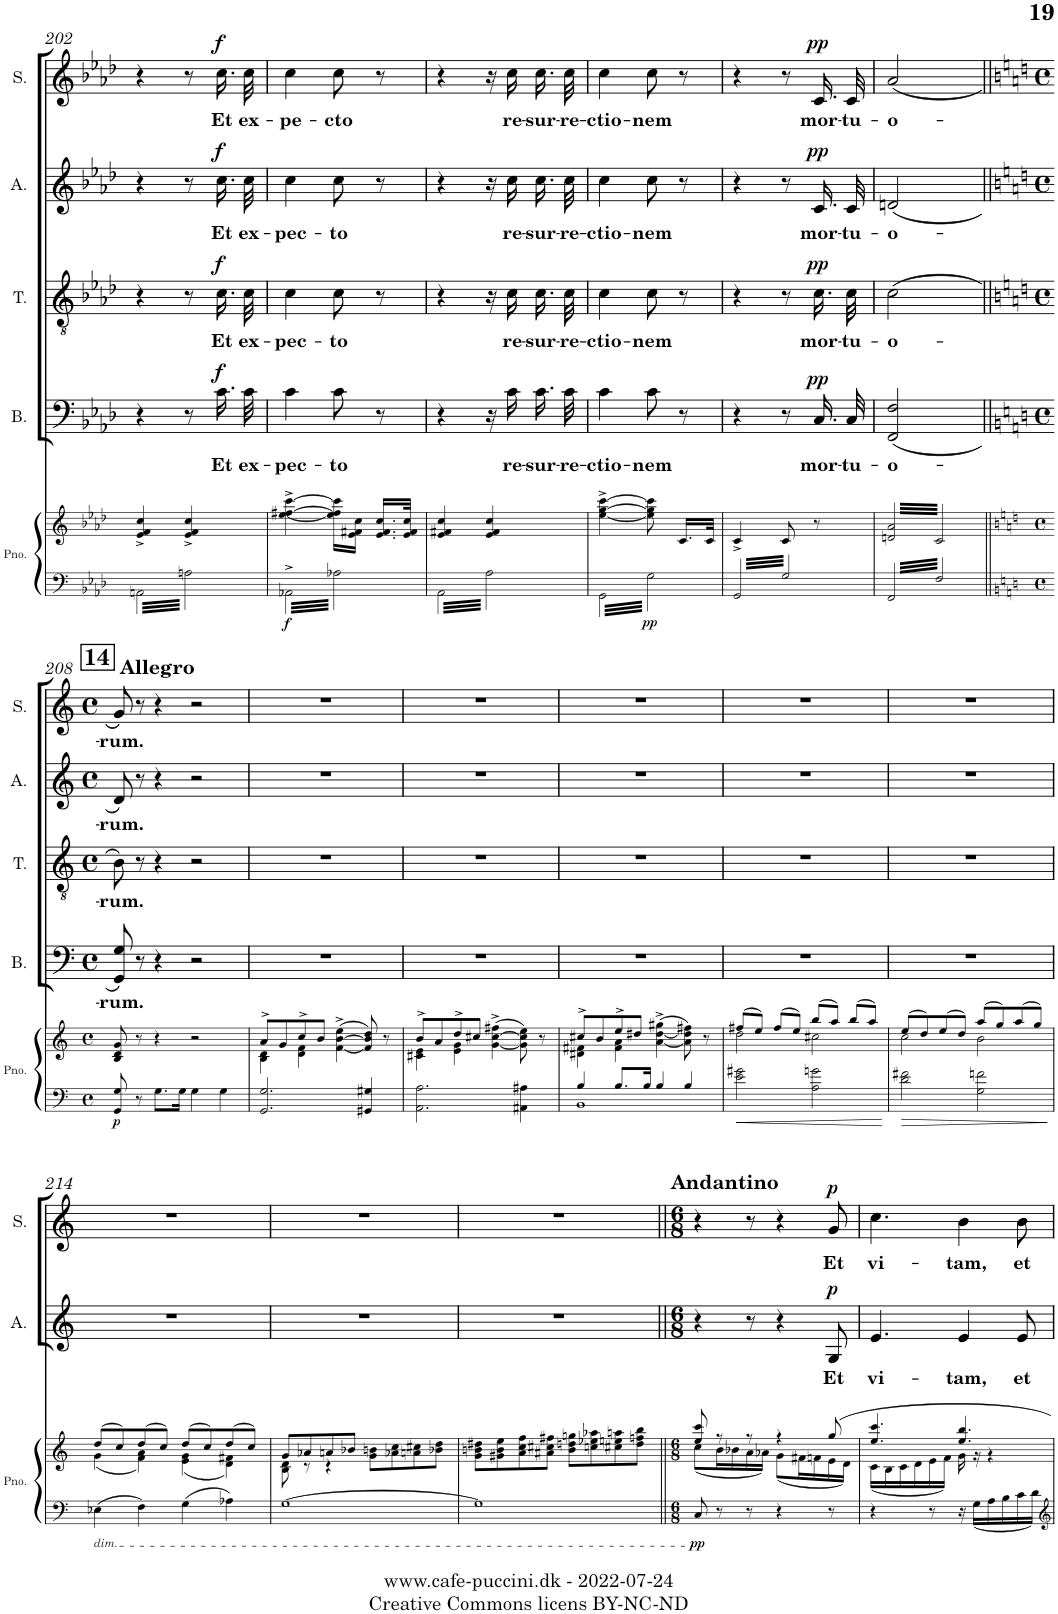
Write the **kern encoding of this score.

**kern	**kern	**dynam	**kern	**text	**dynam	**kern	**text	**dynam	**kern	**text	**dynam	**kern	**text	**dynam
*part5	*part5	*part5	*part4	*part4	*part4	*part3	*part3	*part3	*part2	*part2	*part2	*part1	*part1	*part1
*staff6	*staff5	*staff5/6	*staff4	*staff4	*staff4	*staff3	*staff3	*staff3	*staff2	*staff2	*staff2	*staff1	*staff1	*staff1
*I"Piano	*	*	*I"Bass	*	*	*I"Tenor	*	*	*I"Alto	*	*	*I"Soprano	*	*
*I'Pno.	*	*	*I'B.	*	*	*I'T.	*	*	*I'A.	*	*	*I'S.	*	*
!!LO:PB:g=z
*clefF4	*clefG2	*	*clefF4	*	*	*clefGv2	*	*	*clefG2	*	*	*clefG2	*	*
*k[b-e-a-d-]	*k[b-e-a-d-]	*	*k[b-e-a-d-]	*	*	*k[b-e-a-d-]	*	*	*k[b-e-a-d-]	*	*	*k[b-e-a-d-]	*	*
*M2/4	*M2/4	*	*M2/4	*	*	*M2/4	*	*	*M2/4	*	*	*M2/4	*	*
=202	=202	=202	=202	=202	=202	=202	=202	=202	=202	=202	=202	=202	=202	=202
6.AAn\	4e-/^ 4f/^ 4cc/^	.	4r	.	.	4r	.	.	4r	.	.	4r	.	.
6.An\	4e-/^ 4f/^ 4cc/^	.	8r	.	.	8r	.	.	8r	.	.	8r	.	.
!	!	!	!	!LO:LY:b	!LO:DY:a	!	!LO:LY:b	!LO:DY:a	!	!LO:LY:b	!LO:DY:a	!	!LO:LY:b	!LO:DY:a
.	.	.	16.c\LL	Et	f	16.c\LL	Et	f	16.cc\LL	Et	f	16.cc\LL	Et	f
!	!	!	!	!LO:LY:b	!	!	!LO:LY:b	!	!	!LO:LY:b	!	!	!LO:LY:b	!
.	.	.	32c\JJk	ex-	.	32c\JJk	ex-	.	32cc\JJk	ex-	.	32cc\JJk	ex-	.
=203	=203	=203	=203	=203	=203	=203	=203	=203	=203	=203	=203	=203	=203	=203
!	!	!LO:DY:b=2	!	!LO:LY:b	!	!	!LO:LY:b	!	!	!LO:LY:b	!	!	!LO:LY:b	!
6.AA-X^\	[4ee-\^ [4ff#X\^ [4ccc\^	f	4c\	-pec-	.	4c\	-pec-	.	4cc\	-pec-	.	4cc\	-pe-	.
!	!	!	!	!LO:LY:b	!	!	!LO:LY:b	!	!	!LO:LY:b	!	!	!LO:LY:b	!
6.A-X\	16ee-\] 16ff#\] 16ccc\]LL	.	8c\	-to	.	8c\	-to	.	8cc\	-to	.	8cc\	-cto	.
.	16e-\ 16f#X\ 16cc\JJ	.	.	.	.	.	.	.	.	.	.	.	.	.
.	16.e-/ 16.f#/ 16.cc/LL	.	8r	.	.	8r	.	.	8r	.	.	8r	.	.
.	32e-/ 32f#/ 32cc/JJk	.	.	.	.	.	.	.	.	.	.	.	.	.
=204	=204	=204	=204	=204	=204	=204	=204	=204	=204	=204	=204	=204	=204	=204
6.AA-\	4e-/ 4f#X/ 4cc/	.	4r	.	.	4r	.	.	4r	.	.	4r	.	.
6.A-\	4e-/ 4f#/ 4cc/	.	16r	.	.	16r	.	.	16r	.	.	16r	.	.
!	!	!	!	!LO:LY:b	!	!	!LO:LY:b	!	!	!LO:LY:b	!	!	!LO:LY:b	!
.	.	.	16c\LL	re-	.	16c\LL	re-	.	16cc\LL	re-	.	16cc\LL	re-	.
!	!	!	!	!LO:LY:b	!	!	!LO:LY:b	!	!	!LO:LY:b	!	!	!LO:LY:b	!
.	.	.	16.c\	-sur-	.	16.c\	-sur-	.	16.cc\	-sur-	.	16.cc\	-sur-	.
!	!	!	!	!LO:LY:b	!	!	!LO:LY:b	!	!	!LO:LY:b	!	!	!LO:LY:b	!
.	.	.	32c\JJk	-re-	.	32c\JJk	-re-	.	32cc\JJk	-re-	.	32cc\JJk	-re-	.
=205	=205	=205	=205	=205	=205	=205	=205	=205	=205	=205	=205	=205	=205	=205
!	!	!	!	!LO:LY:b	!	!	!LO:LY:b	!	!	!LO:LY:b	!	!	!LO:LY:b	!
6.GG\	[4ee-\^ [4gg\^ [4ccc\^	.	4c\	-ctio-	.	4c\	-ctio-	.	4cc\	-ctio-	.	4cc\	-ctio-	.
!	!	!LO:DY:b=2	!	!LO:LY:b	!	!	!LO:LY:b	!	!	!LO:LY:b	!	!	!LO:LY:b	!
6.G\	8ee-\] 8gg\] 8ccc\]	pp	8c\	-nem	.	8c\	-nem	.	8cc\	-nem	.	8cc\	-nem	.
.	16.c/LL	.	8r	.	.	8r	.	.	8r	.	.	8r	.	.
.	32c/JJk	.	.	.	.	.	.	.	.	.	.	.	.	.
=206	=206	=206	=206	=206	=206	=206	=206	=206	=206	=206	=206	=206	=206	=206
6.GG/	4c^/	.	4r	.	.	4r	.	.	4r	.	.	4r	.	.
6.G/	8c/	.	8r	.	.	8r	.	.	8r	.	.	8r	.	.
!	!	!	!	!LO:LY:b	!LO:DY:a	!	!LO:LY:b	!LO:DY:a	!	!LO:LY:b	!LO:DY:a	!	!LO:LY:b	!LO:DY:a
.	8r	.	16.C/LL	mor-	pp	16.c\LL	mor-	pp	16.c/LL	mor-	pp	16.c/LL	mor-	pp
!	!	!	!	!LO:LY:b	!	!	!LO:LY:b	!	!	!LO:LY:b	!	!	!LO:LY:b	!
.	.	.	32C/JJk	-tu-	.	32c\JJk	-tu-	.	32c/JJk	-tu-	.	32c/JJk	-tu-	.
=207	=207	=207	=207	=207	=207	=207	=207	=207	=207	=207	=207	=207	=207	=207
!	!	!	!	!LO:LY:b	!	!	!LO:LY:b	!	!	!LO:LY:b	!	!	!LO:LY:b	!
*	*tremolo	*	*	*	*	*	*	*	*	*	*	*	*	*
6.FF/	64dn/ 64a-/LLLL	.	(2FF/ 2F/	-o-	.	(2c\	-o-	.	(2dn/	-o-	.	(2a-/	-o-	.
.	64c/	.	.	.	.	.	.	.	.	.	.	.	.	.
.	64dn/ 64a-/	.	.	.	.	.	.	.	.	.	.	.	.	.
.	64c/	.	.	.	.	.	.	.	.	.	.	.	.	.
.	64dn/ 64a-/	.	.	.	.	.	.	.	.	.	.	.	.	.
.	64c/	.	.	.	.	.	.	.	.	.	.	.	.	.
.	64dn/ 64a-/	.	.	.	.	.	.	.	.	.	.	.	.	.
.	64c/	.	.	.	.	.	.	.	.	.	.	.	.	.
.	64dn/ 64a-/	.	.	.	.	.	.	.	.	.	.	.	.	.
.	64c/	.	.	.	.	.	.	.	.	.	.	.	.	.
.	64dn/ 64a-/	.	.	.	.	.	.	.	.	.	.	.	.	.
.	64c/	.	.	.	.	.	.	.	.	.	.	.	.	.
.	64dn/ 64a-/	.	.	.	.	.	.	.	.	.	.	.	.	.
.	64c/	.	.	.	.	.	.	.	.	.	.	.	.	.
.	64dn/ 64a-/	.	.	.	.	.	.	.	.	.	.	.	.	.
.	64c/	.	.	.	.	.	.	.	.	.	.	.	.	.
6.F/	64dn/ 64a-/	.	.	.	.	.	.	.	.	.	.	.	.	.
.	64c/	.	.	.	.	.	.	.	.	.	.	.	.	.
.	64dn/ 64a-/	.	.	.	.	.	.	.	.	.	.	.	.	.
.	64c/	.	.	.	.	.	.	.	.	.	.	.	.	.
.	64dn/ 64a-/	.	.	.	.	.	.	.	.	.	.	.	.	.
.	64c/	.	.	.	.	.	.	.	.	.	.	.	.	.
.	64dn/ 64a-/	.	.	.	.	.	.	.	.	.	.	.	.	.
.	64c/	.	.	.	.	.	.	.	.	.	.	.	.	.
.	64dn/ 64a-/	.	.	.	.	.	.	.	.	.	.	.	.	.
.	64c/	.	.	.	.	.	.	.	.	.	.	.	.	.
.	64dn/ 64a-/	.	.	.	.	.	.	.	.	.	.	.	.	.
.	64c/	.	.	.	.	.	.	.	.	.	.	.	.	.
.	64dn/ 64a-/	.	.	.	.	.	.	.	.	.	.	.	.	.
.	64c/	.	.	.	.	.	.	.	.	.	.	.	.	.
.	64dn/ 64a-/	.	.	.	.	.	.	.	.	.	.	.	.	.
.	64c/JJJJ	.	.	.	.	.	.	.	.	.	.	.	.	.
*	*Xtremolo	*	*	*	*	*	*	*	*	*	*	*	*	*
!!LO:LB:g=z
=208||	=208||	=208||	=208||	=208||	=208||	=208||	=208||	=208||	=208||	=208||	=208||	=208||	=208||	=208||
*k[]	*k[]	*	*k[]	*	*	*k[]	*	*	*k[]	*	*	*k[]	*	*
*M4/4	*M4/4	*	*M4/4	*	*	*M4/4	*	*	*M4/4	*	*	*M4/4	*	*
*met(c)	*met(c)	*	*met(c)	*	*	*met(c)	*	*	*met(c)	*	*	*met(c)	*	*
!	!	!LO:DY:b=2	!	!LO:LY:b	!	!	!LO:LY:b	!	!	!LO:LY:b	!	!	!LO:LY:b	!
8GG/ 8G/	8B/ 8d/ 8g/	p	8GG/ 8G/)	-rum.	.	8B\)	-rum.	.	8d/)	-rum.	.	8g/)	-rum.	.
.	.	.	.	.	.	.	.	.	.	.	.	.	.	.
.	.	.	.	.	.	.	.	.	.	.	.	.	.	.
.	.	.	.	.	.	.	.	.	.	.	.	.	.	.
.	.	.	.	.	.	.	.	.	.	.	.	.	.	.
.	.	.	.	.	.	.	.	.	.	.	.	.	.	.
.	.	.	.	.	.	.	.	.	.	.	.	.	.	.
.	.	.	.	.	.	.	.	.	.	.	.	.	.	.
8r	8r	.	8r	.	.	8r	.	.	8r	.	.	8r	.	.
.	.	.	.	.	.	.	.	.	.	.	.	.	.	.
.	.	.	.	.	.	.	.	.	.	.	.	.	.	.
.	.	.	.	.	.	.	.	.	.	.	.	.	.	.
.	.	.	.	.	.	.	.	.	.	.	.	.	.	.
.	.	.	.	.	.	.	.	.	.	.	.	.	.	.
.	.	.	.	.	.	.	.	.	.	.	.	.	.	.
.	.	.	.	.	.	.	.	.	.	.	.	.	.	.
8.G\L	4r	.	4r	.	.	4r	.	.	4r	.	.	4r	.	.
16G\Jk	.	.	.	.	.	.	.	.	.	.	.	.	.	.
4G\	2r	.	2r	.	.	2r	.	.	2r	.	.	2r	.	.
4G\	.	.	.	.	.	.	.	.	.	.	.	.	.	.
=209	=209	=209	=209	=209	=209	=209	=209	=209	=209	=209	=209	=209	=209	=209
*k[]	*k[]	*	*k[]	*	*	*k[]	*	*	*k[]	*	*	*k[]	*	*
*	*^	*	*	*	*	*	*	*	*	*	*	*	*	*
2.GG/ 2.G/	8a^/L	4B\ 4d\	.	1r	.	.	1r	.	.	1r	.	.	1r	.	.
.	8g/	.	.	.	.	.	.	.	.	.	.	.	.	.	.
.	8cc^/	4d\ 4f\	.	.	.	.	.	.	.	.	.	.	.	.	.
.	8b/J	.	.	.	.	.	.	.	.	.	.	.	.	.	.
.	([4f\^ [4b\^ 4ee\^	4.ryy	.	.	.	.	.	.	.	.	.	.	.	.	.
4GG#X/ 4G#X/	8f/] 8b/] 8dd/)	.	.	.	.	.	.	.	.	.	.	.	.	.	.
.	8r	8ryy	.	.	.	.	.	.	.	.	.	.	.	.	.
=210	=210	=210	=210	=210	=210	=210	=210	=210	=210	=210	=210	=210	=210	=210	=210
2.AA\ 2.A\	8b^/L	4c#X\ 4e\	.	1r	.	.	1r	.	.	1r	.	.	1r	.	.
.	8a/	.	.	.	.	.	.	.	.	.	.	.	.	.	.
.	8dd^/	4e\ 4g\	.	.	.	.	.	.	.	.	.	.	.	.	.
.	8cc#X/J	.	.	.	.	.	.	.	.	.	.	.	.	.	.
.	([4g\^ [4cc#\^ 4ff#X\^	2ryy	.	.	.	.	.	.	.	.	.	.	.	.	.
4AA#X\ 4A#X\	8g\] 8cc#\] 8ee\)	.	.	.	.	.	.	.	.	.	.	.	.	.	.
.	8r	.	.	.	.	.	.	.	.	.	.	.	.	.	.
=211	=211	=211	=211	=211	=211	=211	=211	=211	=211	=211	=211	=211	=211	=211	=211
*^	*	*	*	*	*	*	*	*	*	*	*	*	*	*	*
4B/	1BB	8cc#X^/L	4d#X\ 4f#X\	.	1r	.	.	1r	.	.	1r	.	.	1r	.	.
.	.	8b/	.	.	.	.	.	.	.	.	.	.	.	.	.	.
8.B/L	.	8ee^/	4f#\ 4a\	.	.	.	.	.	.	.	.	.	.	.	.	.
.	.	8dd#X/J	.	.	.	.	.	.	.	.	.	.	.	.	.	.
16B/Jk	.	.	.	.	.	.	.	.	.	.	.	.	.	.	.	.
4B/	.	([<4a\^ [<4dd#\^ 4gg#X\^	2ryy	.	.	.	.	.	.	.	.	.	.	.	.	.
4B/	.	8a\] 8dd#\] 8ff#X\)	.	.	.	.	.	.	.	.	.	.	.	.	.	.
.	.	8r	.	.	.	.	.	.	.	.	.	.	.	.	.	.
*v	*v	*	*	*	*	*	*	*	*	*	*	*	*	*	*	*
=212	=212	=212	=212	=212	=212	=212	=212	=212	=212	=212	=212	=212	=212	=212	=212
2e\ 2g#X\	(8ff#X/L	2dd\	.	1r	.	.	1r	.	.	1r	.	.	1r	.	.
.	8ee/J)	.	.	.	.	.	.	.	.	.	.	.	.	.	.
.	(8ff#/L	.	.	.	.	.	.	.	.	.	.	.	.	.	.
.	8ee/J)	.	.	.	.	.	.	.	.	.	.	.	.	.	.
2A\ 2gn\	(8bb/L	2cc#X\	.	.	.	.	.	.	.	.	.	.	.	.	.
.	8aa/J)	.	.	.	.	.	.	.	.	.	.	.	.	.	.
.	(8bb/L	.	.	.	.	.	.	.	.	.	.	.	.	.	.
.	8aa/J)	.	.	.	.	.	.	.	.	.	.	.	.	.	.
=213	=213	=213	=213	=213	=213	=213	=213	=213	=213	=213	=213	=213	=213	=213	=213
2d\ 2f#X\	(8ee/L	2cc\	.	1r	.	.	1r	.	.	1r	.	.	1r	.	.
.	8dd/)	.	.	.	.	.	.	.	.	.	.	.	.	.	.
.	(8ee/	.	.	.	.	.	.	.	.	.	.	.	.	.	.
.	8dd/J)	.	.	.	.	.	.	.	.	.	.	.	.	.	.
2G\ 2fn\	(8aa/L	2b\	.	.	.	.	.	.	.	.	.	.	.	.	.
.	8gg/)	.	.	.	.	.	.	.	.	.	.	.	.	.	.
.	(8aa/	.	.	.	.	.	.	.	.	.	.	.	.	.	.
.	8gg/J)	.	.	.	.	.	.	.	.	.	.	.	.	.	.
!!LO:LB:g=z
=214	=214	=214	=214	=214	=214	=214	=214	=214	=214	=214	=214	=214	=214	=214	=214
!LO:TX:b:i:t=dim.	!	!	!	!	!	!	!	!	!	!	!	!	!	!	!
4E-X\	(8dd/L	(4g\	.	1r	.	.	1r	.	.	1r	.	.	1r	.	.
.	8cc/)	.	.	.	.	.	.	.	.	.	.	.	.	.	.
4F\	(8dd/	4f\ 4a\)	.	.	.	.	.	.	.	.	.	.	.	.	.
.	8cc/J)	.	.	.	.	.	.	.	.	.	.	.	.	.	.
4G\	(8dd/L	(4e\ 4g\	.	.	.	.	.	.	.	.	.	.	.	.	.
.	8cc/)	.	.	.	.	.	.	.	.	.	.	.	.	.	.
4A-X\	(8dd/	4d\ 4f#X\)	.	.	.	.	.	.	.	.	.	.	.	.	.
.	8cc/J)	.	.	.	.	.	.	.	.	.	.	.	.	.	.
=215	=215	=215	=215	=215	=215	=215	=215	=215	=215	=215	=215	=215	=215	=215	=215
[1G	8g/L	8B\ 8d\	.	1r	.	.	1r	.	.	1r	.	.	1r	.	.
.	8a-X/	8r	.	.	.	.	.	.	.	.	.	.	.	.	.
.	8an/	4r	.	.	.	.	.	.	.	.	.	.	.	.	.
.	8b-X/J	.	.	.	.	.	.	.	.	.	.	.	.	.	.
.	8g\ 8bn\L	2ryy	.	.	.	.	.	.	.	.	.	.	.	.	.
.	8a-X\ 8cc\	.	.	.	.	.	.	.	.	.	.	.	.	.	.
.	8an\ 8cc#X\	.	.	.	.	.	.	.	.	.	.	.	.	.	.
.	8b-X\ 8dd\J	.	.	.	.	.	.	.	.	.	.	.	.	.	.
*	*v	*v	*	*	*	*	*	*	*	*	*	*	*	*	*
=216	=216	=216	=216	=216	=216	=216	=216	=216	=216	=216	=216	=216	=216	=216
1G]	8g\ 8bn\ 8dd#X\L	.	1r	.	.	1r	.	.	1r	.	.	1r	.	.
.	8g#X\ 8b\ 8ee\	.	.	.	.	.	.	.	.	.	.	.	.	.
.	8a\ 8cc\ 8ff\	.	.	.	.	.	.	.	.	.	.	.	.	.
.	8a#X\ 8cc#X\ 8ff#X\J	.	.	.	.	.	.	.	.	.	.	.	.	.
.	8b\ 8ddn\ 8ggn\L	.	.	.	.	.	.	.	.	.	.	.	.	.
.	8ccn\ 8ee-X\ 8aa-X\	.	.	.	.	.	.	.	.	.	.	.	.	.
.	8cc#X\ 8een\ 8aan\	.	.	.	.	.	.	.	.	.	.	.	.	.
.	8dd\ 8ffn\ 8bb\J	.	.	.	.	.	.	.	.	.	.	.	.	.
=217||	=217||	=217||	=217||	=217||	=217||	=217||	=217||	=217||	=217||	=217||	=217||	=217||	=217||	=217||
*M6/8	*M6/8	*	*M6/8	*	*	*M6/8	*	*	*M6/8	*	*	*M6/8	*	*
*	*^	*	*	*	*	*	*	*	*	*	*	*	*	*
!	!	!	!LO:DY:b=2	!	!	!	!	!	!	!	!	!	!	!	!
8C/	8ee/ 8ccc/	(8cc\L	pp	2.r	.	.	2.r	.	.	4r	.	.	4r	.	.
8r	8r	16b\L	.	.	.	.	.	.	.	.	.	.	.	.	.
.	.	16b-X\	.	.	.	.	.	.	.	.	.	.	.	.	.
8r	8r	16a\	.	.	.	.	.	.	.	8r	.	.	8r	.	.
.	.	16a-X\JJ)	.	.	.	.	.	.	.	.	.	.	.	.	.
4r	4r	(8g\L	.	.	.	.	.	.	.	4r	.	.	4r	.	.
.	.	16f#X\L	.	.	.	.	.	.	.	.	.	.	.	.	.
.	.	16fn\	.	.	.	.	.	.	.	.	.	.	.	.	.
!	!	!	!	!	!	!	!	!	!	!	!LO:LY:b	!LO:DY:a	!	!LO:LY:b	!LO:DY:a
8r	8gg/	16e\	.	.	.	.	.	.	.	8G/	Et	p	8g/	Et	p
.	.	16d\JJ)	.	.	.	.	.	.	.	.	.	.	.	.	.
=218	=218	=218	=218	=218	=218	=218	=218	=218	=218	=218	=218	=218	=218	=218	=218
*^	*	*	*	*	*	*	*	*	*	*	*	*	*	*	*
!	!	!	!	!	!	!	!	!	!	!	!	!LO:LY:b	!	!	!LO:LY:b	!
4r	4ryy	4.ee/ 4.ccc/	(16c\LL	.	2.r	.	.	2.r	.	.	4.e/	vi-	.	4.cc\	vi-	.
.	.	.	16B\	.	.	.	.	.	.	.	.	.	.	.	.	.
.	.	.	16c\	.	.	.	.	.	.	.	.	.	.	.	.	.
.	.	.	16d\	.	.	.	.	.	.	.	.	.	.	.	.	.
8r	8ryy	.	16e\	.	.	.	.	.	.	.	.	.	.	.	.	.
.	.	.	16f\JJ)	.	.	.	.	.	.	.	.	.	.	.	.	.
!	!	!	!	!	!	!	!	!	!	!	!	!LO:LY:b	!	!	!LO:LY:b	!
16r	16ryy	4.ee/ 4.bb/	16g\	.	.	.	.	.	.	.	4e/	-tam,	.	4b\	-tam,	.
16ryy	16G\LL	.	16r	.	.	.	.	.	.	.	.	.	.	.	.	.
4ryy	16A\	.	4r	.	.	.	.	.	.	.	.	.	.	.	.	.
.	16B\	.	.	.	.	.	.	.	.	.	.	.	.	.	.	.
!	!	!	!	!	!	!	!	!	!	!	!	!LO:LY:b	!	!	!LO:LY:b	!
.	16c\	.	.	.	.	.	.	.	.	.	8e/	et	.	8b\	et	.
.	16d\JJ	.	.	.	.	.	.	.	.	.	.	.	.	.	.	.
*v	*v	*	*	*	*	*	*	*	*	*	*	*	*	*	*	*
*	*v	*v	*	*	*	*	*	*	*	*	*	*	*	*	*
=	=	=	=	=	=	=	=	=	=	=	=	=	=	=
*-	*-	*-	*-	*-	*-	*-	*-	*-	*-	*-	*-	*-	*-	*-
